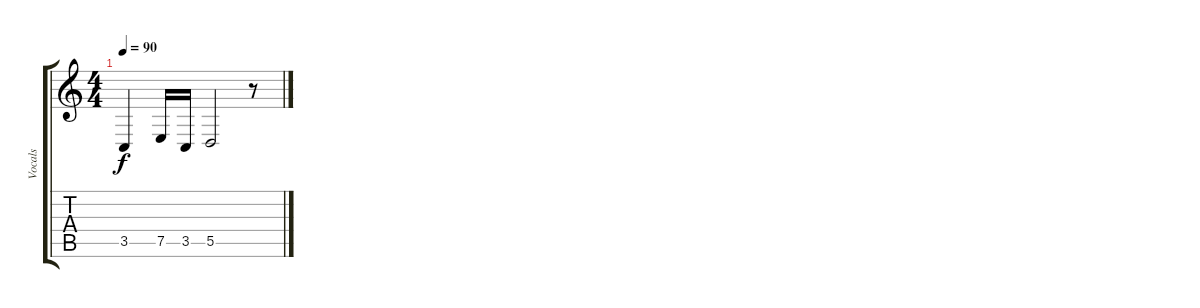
\track ("Vocals" "Vocals") {instrument altosax}
\staff {score tabs}
\tuning (E4 B3 G3 D3 A2 E2) {hide}
\ts (4 4)
\tempo 90
\clef g2
\ks c
3.5{t}.4{dy f} 7.5.16 3.5.16 5.5.2 r.8
